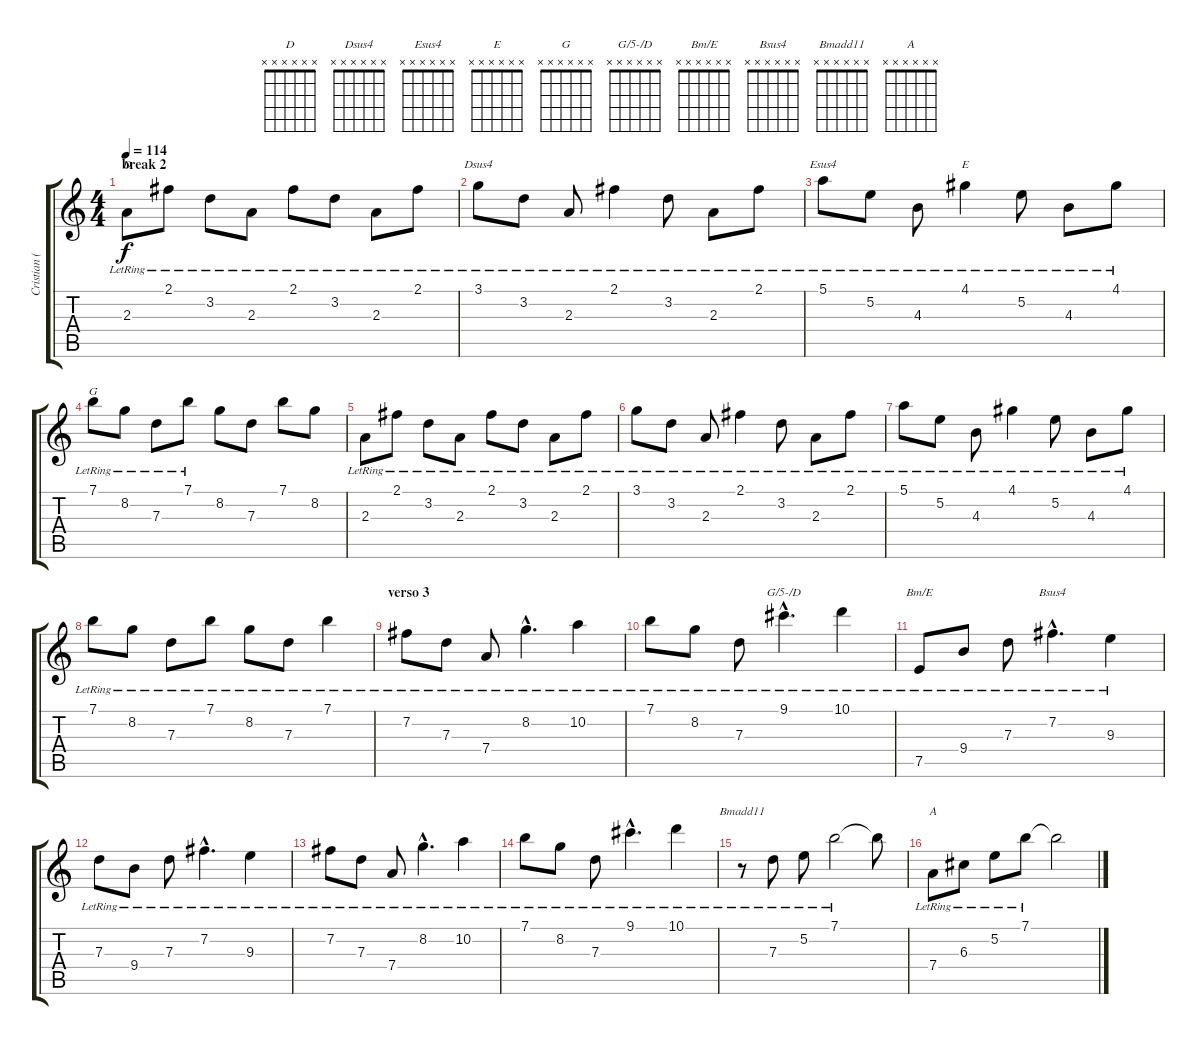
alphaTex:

\track ("Cristian (guitarra)" "Cristian (") {instrument acousticguitarsteel}
\staff {score tabs}
\tuning (E4 B3 G3 D3 A2 E2) {hide}
\chord ("D" x x x x x x)
\chord ("Dsus4" x x x x x x)
\chord ("Esus4" x x x x x x)
\chord ("E" x x x x x x)
\chord ("G" x x x x x x)
\chord ("G/5-/D" x x x x x x)
\chord ("Bm/E" x x x x x x)
\chord ("Bsus4" x x x x x x)
\chord ("Bmadd11" x x x x x x)
\chord ("A" x x x x x x)
\ts (4 4)
\section ("" "break 2")
\tempo 114
\clef g2
\ks c
2.3{lr}.8{ch "D" dy f} 2.1{lr}.8 3.2{lr}.8 2.3{lr}.8 2.1{lr}.8 3.2{lr}.8 2.3{lr}.8 2.1{lr}.8 |
3.1{lr}.8{ch "Dsus4"} 3.2{lr}.8 2.3{lr}.8 2.1{lr}.4 3.2{lr}.8 2.3{lr}.8 2.1{lr}.8 |
5.1{lr}.8{ch "Esus4"} 5.2{lr}.8 4.3{lr}.8 4.1{lr}.4{ch "E"} 5.2{lr}.8 4.3{lr}.8 4.1{lr}.8 |
7.1{lr}.8{ch "G"} 8.2{lr}.8 7.3{lr}.8 7.1{lr}.8 8.2.8 7.3.8 7.1.8 8.2.8 |
2.3{lr}.8 2.1{lr}.8 3.2{lr}.8 2.3{lr}.8 2.1{lr}.8 3.2{lr}.8 2.3{lr}.8 2.1{lr}.8 |
3.1{lr}.8 3.2{lr}.8 2.3{lr}.8 2.1{lr}.4 3.2{lr}.8 2.3{lr}.8 2.1{lr}.8 |
5.1{lr}.8 5.2{lr}.8 4.3{lr}.8 4.1{lr}.4 5.2{lr}.8 4.3{lr}.8 4.1{lr}.8 |
7.1{lr}.8 8.2{lr}.8 7.3{lr}.8 7.1{lr}.8 8.2{lr}.8 7.3{lr}.8 7.1{lr}.4 |
\section ("" "verso 3")
7.2{lr}.8 7.3{lr}.8 7.4{lr}.8 8.2{hac lr}.4{d} 10.2{lr}.4 |
7.1{lr}.8 8.2{lr}.8 7.3{lr}.8 9.1{hac lr}.4{d ch "G/5-/D"} 10.1{lr}.4 |
7.5{lr}.8{ch "Bm/E"} 9.4{lr}.8 7.3{lr}.8 7.2{hac lr}.4{d ch "Bsus4"} 9.3{lr}.4 |
7.3{lr}.8 9.4{lr}.8 7.3{lr}.8 7.2{hac lr}.4{d} 9.3{lr}.4 |
7.2{lr}.8 7.3{lr}.8 7.4{lr}.8 8.2{hac lr}.4{d} 10.2{lr}.4 |
7.1{lr}.8 8.2{lr}.8 7.3{lr}.8 9.1{hac lr}.4{d} 10.1{lr}.4 |
r.8{ch "Bmadd11"} 7.3{lr}.8 5.2{lr}.8 7.1{lr}.2 7.1{t}.8 |
7.4{lr}.8{ch "A"} 6.3{lr}.8 5.2{lr}.8 7.1{lr}.8 7.1{t}.2
